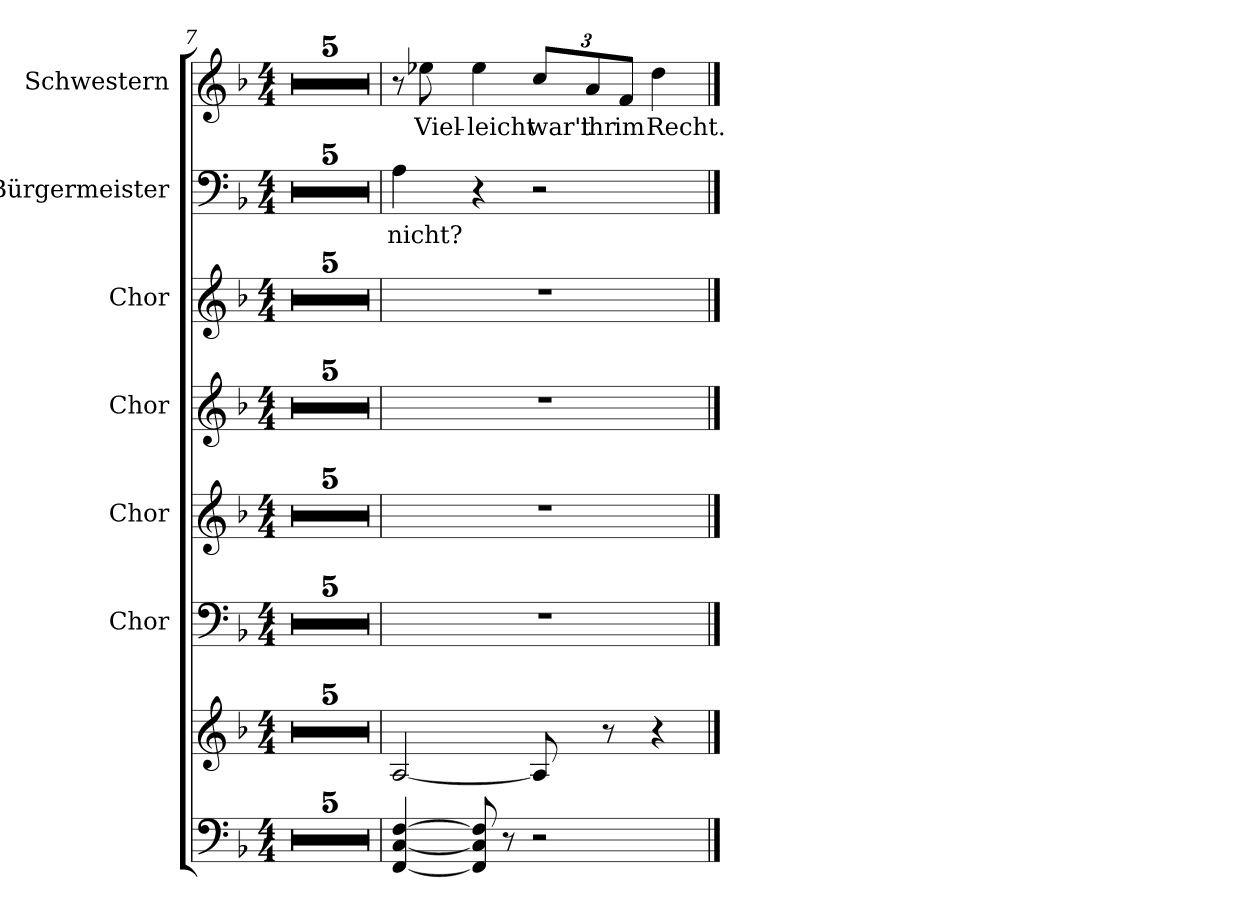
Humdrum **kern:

**kern	**kern	**kern	**kern	**kern	**kern	**kern	**text	**kern	**text
*part7	*part7	*part6	*part5	*part4	*part3	*part2	*part2	*part1	*part1
*staff8	*staff7	*staff6	*staff5	*staff4	*staff3	*staff2	*staff2	*staff1	*staff1
*	*	*I"Chor	*I"Chor	*I"Chor	*I"Chor	*I"Bürgermeister	*	*I"Schwestern	*
*	*	*I'Chor	*I'Chor	*I'Chor.	*I'Chor.	*I'Bürgerm.	*	*I'S.	*
*clefF4	*clefG2	*clefF4	*clefG2	*clefG2	*clefG2	*clefF4	*	*clefG2	*
*k[b-]	*k[b-]	*k[b-]	*k[b-]	*k[b-]	*k[b-]	*k[b-]	*	*k[b-]	*
*M4/4	*M4/4	*M4/4	*M4/4	*M4/4	*M4/4	*M4/4	*	*M4/4	*
=7	=7	=7	=7	=7	=7	=7	=7	=7	=7
1ryy	1ryy	1ryy	1ryy	1ryy	1ryy	1ryy	.	1ryy	.
=8	=8	=8	=8	=8	=8	=8	=8	=8	=8
1ryy	1ryy	1ryy	1ryy	1ryy	1ryy	1ryy	.	1ryy	.
=9	=9	=9	=9	=9	=9	=9	=9	=9	=9
1ryy	1ryy	1ryy	1ryy	1ryy	1ryy	1ryy	.	1ryy	.
=10	=10	=10	=10	=10	=10	=10	=10	=10	=10
1ryy	1ryy	1ryy	1ryy	1ryy	1ryy	1ryy	.	1ryy	.
=11	=11	=11	=11	=11	=11	=11	=11	=11	=11
1ryy	1ryy	1ryy	1ryy	1ryy	1ryy	1ryy	.	1ryy	.
=12	=12	=12	=12	=12	=12	=12	=12	=12	=12
[4FF/ [4C/ [4F/	[2A/	1r	1r	1r	1r	4A\	nicht?	8r	.
.	.	.	.	.	.	.	.	8ee-X\	Viel-
8FF]/ 8C]/ 8F]/	.	.	.	.	.	4r	.	4ee-\	-leicht
8r	.	.	.	.	.	.	.	.	.
2r	8A/]	.	.	.	.	2r	.	12cc/L	war't
.	.	.	.	.	.	.	.	12a/	ihr
.	8r	.	.	.	.	.	.	.	.
.	.	.	.	.	.	.	.	12f/J	im
.	4r	.	.	.	.	.	.	4dd\	Recht.
==	==	==	==	==	==	==	==	==	==
*-	*-	*-	*-	*-	*-	*-	*-	*-	*-
